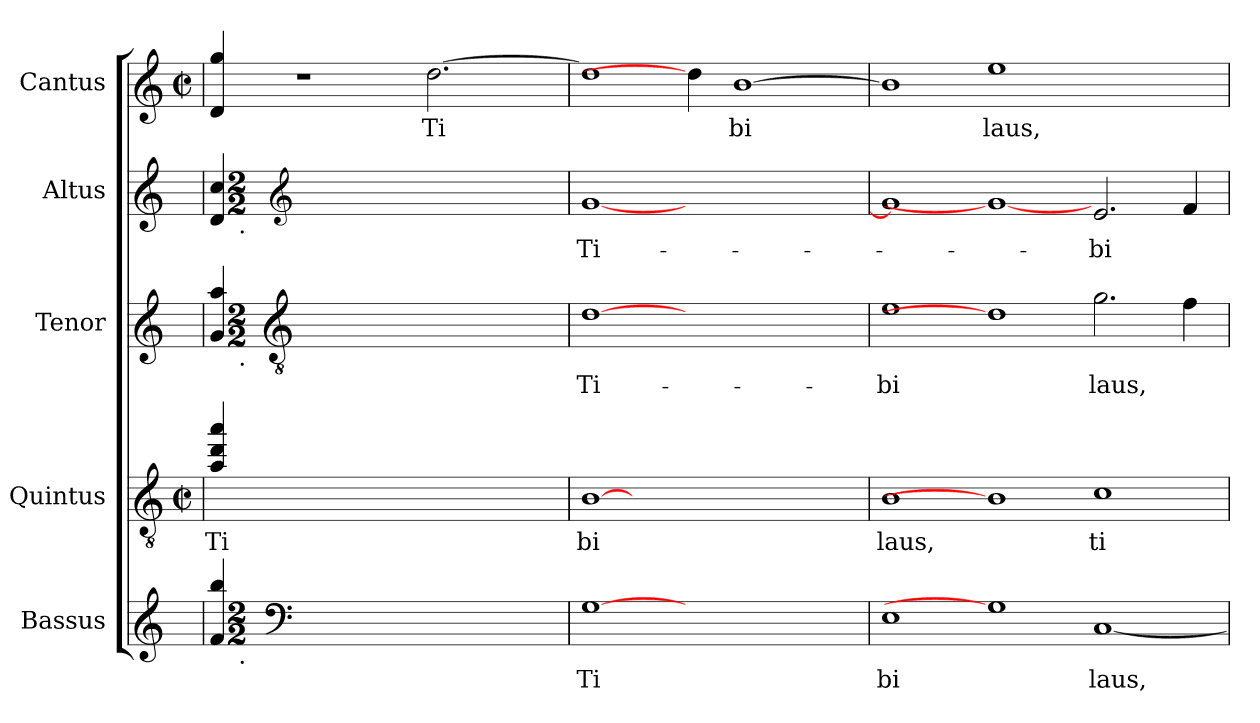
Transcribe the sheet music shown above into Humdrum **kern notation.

**kern	**text	**kern	**text	**kern	**text	**kern	**text	**kern	**text
*part5	*part5	*part4	*part4	*part3	*part3	*part2	*part2	*part1	*part1
*staff5	*staff5	*staff4	*staff4	*staff3	*staff3	*staff2	*staff2	*staff1	*staff1
*I"Bassus	*	*I"Quintus	*	*I"Tenor	*	*I"Altus	*	*I"Cantus	*
!!LO:PB:g=z
*stria5	*	*stria5	*	*stria5	*	*stria5	*	*stria5	*
*	*	*clefGv2	*	*	*	*	*	*clefG2	*
*	*	*M2/2	*	*	*	*	*	*M2/2	*
*	*	*met(c|)	*	*	*	*	*	*met(c|)	*
=1	=1!	=1	=1!	=1	=1!	=1	=1!	=1!	=1!
!	!	!	!LO:LY:b:cj	!	!	!	!	!	!
*^	*	*	*	*^	*	*^	*	*	*
4bb/ 4f/	16..ryy	.	4aa/ 4a/ 4dd	Ti	4aa/ 4g/	16..ryy	.	4cc/ 4d/	16..ryy	.	4gg/ 4d/	.
!	!	!	!	!	!	!	!	!	!LO:TX:b:t=.	!	!	!
!	!	!	!	!	!	!LO:TX:b:t=.	!	!	!	!	!	!
!	!LO:TX:b:t=.	!	!	!	!	!	!	!	!	!	!	!
.	1ryy	.	.	.	.	1ryy	.	.	1ryy	.	.	.
*clefF4	*	*	*	*	*clefGv2	*	*	*clefG2	*	*	*	*
*M2/2	*	*	*	*	*M2/2	*	*	*M2/2	*	*	*	*
*met(c|)	*	*	*	*	*met(c|)	*	*	*met(c|)	*	*	*	*
1..ryy	.	.	1..ryy	.	1..ryy	.	.	1..ryy	.	.	1r	.
.	2ryy	.	.	.	.	2ryy	.	.	2ryy	.	.	.
!	!	!	!	!	!	!	!	!	!	!	!	!LO:LY:b:cj
.	.	.	.	.	.	.	.	.	.	.	[>2.dd	Ti
.	4ryy	.	.	.	.	4ryy	.	.	4ryy	.	.	.
.	8ryy	.	.	.	.	8ryy	.	.	8ryy	.	.	.
.	64ryy	.	.	.	.	64ryy	.	.	64ryy	.	.	.
=2	=2	=2	=2	=2	=2	=2	=2	=2	=2	=2	=2	=2
!	!	!LO:LY:b:cj	!	!LO:LY:b:cj	!	!	!LO:LY:b:cj	!	!	!LO:LY:b:cj	!	!
*	*	*	*	*	*v	*v	*	*	*	*	*	*
*v	*v	*	*	*	*	*	*v	*v	*	*	*
[1G	Ti	[1B	bi	[1d	Ti-	[<1g	Ti-	1dd]	.
1ryy	.	1ryy	.	1ryy	.	1ryy	.	4dd_	.
!	!	!	!	!	!	!	!	!	!LO:LY:b:cj
.	.	.	.	.	.	.	.	[>1b	bi
4ryy	.	4ryy	.	4ryy	.	4ryy	.	.	.
=3	=3	=3	=3	=3	=3	=3	=3	=3	=3
!	!LO:LY:b:cj	!	!LO:LY:b:cj	!	!LO:LY:b:cj	!	!	!	!
1E	bi	1B	laus,	1e	-bi	1g]	.	1b]	.
!	!	!	!	!	!	!	!	!	!LO:LY:b:cj
1G]	.	1B]	.	1d]	.	1g_	.	1ee	laus,
!	!LO:LY:b	!	!LO:LY:b:cj	!	!LO:LY:b	!	!LO:LY:b:cj	!	!
[<1C	laus,	[>1c	ti	2.g\	laus,	2.e/	-bi	1ryy	.
.	.	.	.	4f\	.	4f/	.	.	.
=	=	=	=	=	=	=	=	=	=
*-	*-	*-	*-	*-	*-	*-	*-	*-	*-
